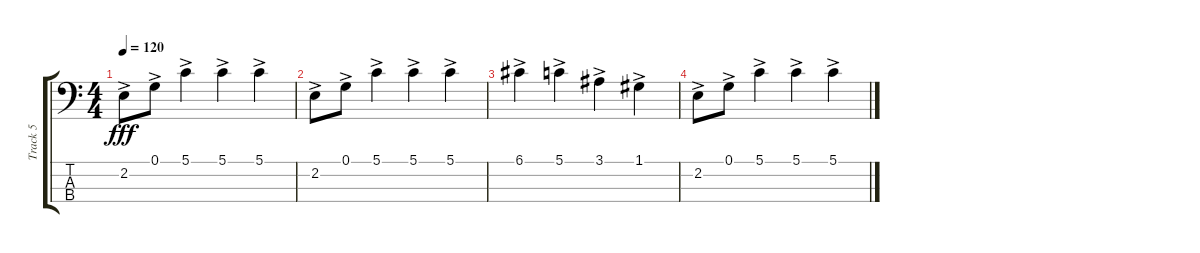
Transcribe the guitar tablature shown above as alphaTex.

\track ("Track 5" "Track 5") {instrument slapbass1}
\staff {score tabs}
\tuning (G2 D2 A1 E1) {hide}
\ts (4 4)
\tempo 120
\clef f4
\ks c
2.2{ac}.8{dy fff} 0.1{ac}.8 5.1{ac}.4 5.1{ac}.4 5.1{ac}.4 |
2.2{ac}.8 0.1{ac}.8 5.1{ac}.4 5.1{ac}.4 5.1{ac}.4 |
6.1{ac}.4 5.1{ac}.4 3.1{ac}.4 1.1{ac}.4 |
2.2{ac}.8 0.1{ac}.8 5.1{ac}.4 5.1{ac}.4 5.1{ac}.4
